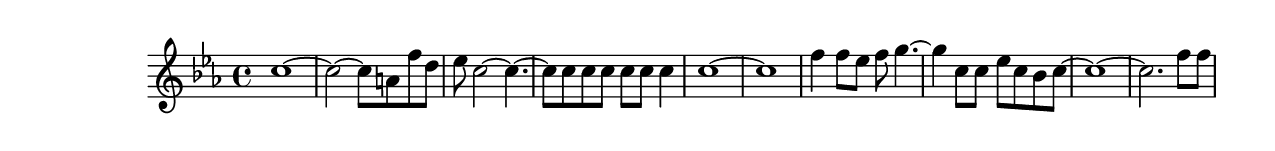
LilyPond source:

#(set-default-paper-size "letter")

<<

\new ChordNames {
    \set majorSevenSymbol = \markup { maj7 } 
    \set additionalPitchPrefix = #"add"
    \chordmode {
        s16*160
    }
}

\new Staff { 
    {
        \clef treble
        \key c \minor
        \time 4/4
        
        c''1~ | c''2~ c''8 a'8 f''8 d''8 | ees''8 c''2~ c''4.~ | c''8 c''8 c''8 c''8 c''8 c''8 c''4 | c''1~ | c''1 | f''4 f''8 ees''8 f''8 g''4.~ | g''4 c''8 c''8 ees''8 c''8 bes'8 c''8~ | c''1~ | c''2. f''8 f''8
    }
}

>>

\version "2.18.2"